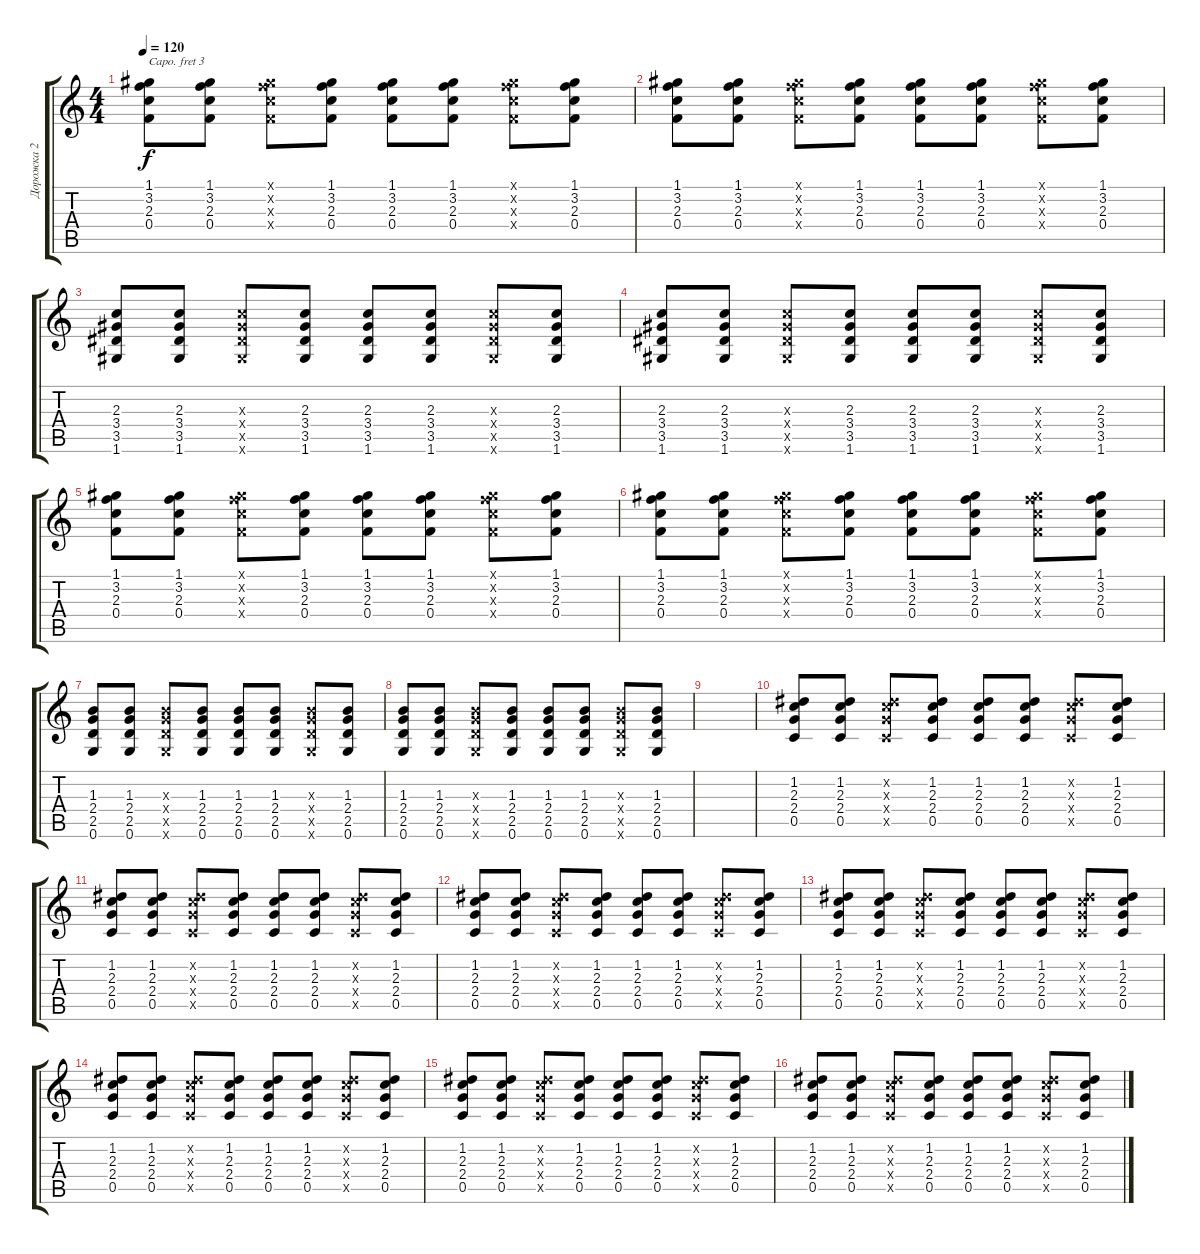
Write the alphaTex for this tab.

\track ("Дорожка 2" "Дорожка 2") {instrument acousticguitarsteel}
\staff {score tabs}
\capo 3
\tuning (E4 B3 G3 D3 A2 E2) {hide}
\ts (4 4)
\tempo 120
\clef g2
\ks c
(1.1 3.2 2.3 0.4).8{dy f} (1.1 3.2 2.3 0.4).8 (1.1{x} 3.2{x} 2.3{x} 0.4{x}).8 (1.1 3.2 2.3 0.4).8 (1.1 3.2 2.3 0.4).8 (1.1 3.2 2.3 0.4).8 (1.1{x} 3.2{x} 2.3{x} 0.4{x}).8 (1.1 3.2 2.3 0.4).8 |
(1.1 3.2 2.3 0.4).8 (1.1 3.2 2.3 0.4).8 (1.1{x} 3.2{x} 2.3{x} 0.4{x}).8 (1.1 3.2 2.3 0.4).8 (1.1 3.2 2.3 0.4).8 (1.1 3.2 2.3 0.4).8 (1.1{x} 3.2{x} 2.3{x} 0.4{x}).8 (1.1 3.2 2.3 0.4).8 |
(2.3 3.4 3.5 1.6).8 (2.3 3.4 3.5 1.6).8 (2.3{x} 3.4{x} 3.5{x} 1.6{x}).8 (2.3 3.4 3.5 1.6).8 (2.3 3.4 3.5 1.6).8 (2.3 3.4 3.5 1.6).8 (2.3{x} 3.4{x} 3.5{x} 1.6{x}).8 (2.3 3.4 3.5 1.6).8 |
(2.3 3.4 3.5 1.6).8 (2.3 3.4 3.5 1.6).8 (2.3{x} 3.4{x} 3.5{x} 1.6{x}).8 (2.3 3.4 3.5 1.6).8 (2.3 3.4 3.5 1.6).8 (2.3 3.4 3.5 1.6).8 (2.3{x} 3.4{x} 3.5{x} 1.6{x}).8 (2.3 3.4 3.5 1.6).8 |
(1.1 3.2 2.3 0.4).8 (1.1 3.2 2.3 0.4).8 (1.1{x} 3.2{x} 2.3{x} 0.4{x}).8 (1.1 3.2 2.3 0.4).8 (1.1 3.2 2.3 0.4).8 (1.1 3.2 2.3 0.4).8 (1.1{x} 3.2{x} 2.3{x} 0.4{x}).8 (1.1 3.2 2.3 0.4).8 |
(1.1 3.2 2.3 0.4).8 (1.1 3.2 2.3 0.4).8 (1.1{x} 3.2{x} 2.3{x} 0.4{x}).8 (1.1 3.2 2.3 0.4).8 (1.1 3.2 2.3 0.4).8 (1.1 3.2 2.3 0.4).8 (1.1{x} 3.2{x} 2.3{x} 0.4{x}).8 (1.1 3.2 2.3 0.4).8 |
(1.3 2.4 2.5 0.6).8 (1.3 2.4 2.5 0.6).8 (1.3{x} 2.4{x} 2.5{x} 0.6{x}).8 (1.3 2.4 2.5 0.6).8 (1.3 2.4 2.5 0.6).8 (1.3 2.4 2.5 0.6).8 (1.3{x} 2.4{x} 2.5{x} 0.6{x}).8 (1.3 2.4 2.5 0.6).8 |
(1.3 2.4 2.5 0.6).8 (1.3 2.4 2.5 0.6).8 (1.3{x} 2.4{x} 2.5{x} 0.6{x}).8 (1.3 2.4 2.5 0.6).8 (1.3 2.4 2.5 0.6).8 (1.3 2.4 2.5 0.6).8 (1.3{x} 2.4{x} 2.5{x} 0.6{x}).8 (1.3 2.4 2.5 0.6).8 |
|
(1.2 2.3 2.4 0.5).8 (1.2 2.3 2.4 0.5).8 (1.2{x} 2.3{x} 2.4{x} 0.5{x}).8 (1.2 2.3 2.4 0.5).8 (1.2 2.3 2.4 0.5).8 (1.2 2.3 2.4 0.5).8 (1.2{x} 2.3{x} 2.4{x} 0.5{x}).8 (1.2 2.3 2.4 0.5).8 |
(1.2 2.3 2.4 0.5).8 (1.2 2.3 2.4 0.5).8 (1.2{x} 2.3{x} 2.4{x} 0.5{x}).8 (1.2 2.3 2.4 0.5).8 (1.2 2.3 2.4 0.5).8 (1.2 2.3 2.4 0.5).8 (1.2{x} 2.3{x} 2.4{x} 0.5{x}).8 (1.2 2.3 2.4 0.5).8 |
(1.2 2.3 2.4 0.5).8 (1.2 2.3 2.4 0.5).8 (1.2{x} 2.3{x} 2.4{x} 0.5{x}).8 (1.2 2.3 2.4 0.5).8 (1.2 2.3 2.4 0.5).8 (1.2 2.3 2.4 0.5).8 (1.2{x} 2.3{x} 2.4{x} 0.5{x}).8 (1.2 2.3 2.4 0.5).8 |
(1.2 2.3 2.4 0.5).8 (1.2 2.3 2.4 0.5).8 (1.2{x} 2.3{x} 2.4{x} 0.5{x}).8 (1.2 2.3 2.4 0.5).8 (1.2 2.3 2.4 0.5).8 (1.2 2.3 2.4 0.5).8 (1.2{x} 2.3{x} 2.4{x} 0.5{x}).8 (1.2 2.3 2.4 0.5).8 |
(1.2 2.3 2.4 0.5).8 (1.2 2.3 2.4 0.5).8 (1.2{x} 2.3{x} 2.4{x} 0.5{x}).8 (1.2 2.3 2.4 0.5).8 (1.2 2.3 2.4 0.5).8 (1.2 2.3 2.4 0.5).8 (1.2{x} 2.3{x} 2.4{x} 0.5{x}).8 (1.2 2.3 2.4 0.5).8 |
(1.2 2.3 2.4 0.5).8 (1.2 2.3 2.4 0.5).8 (1.2{x} 2.3{x} 2.4{x} 0.5{x}).8 (1.2 2.3 2.4 0.5).8 (1.2 2.3 2.4 0.5).8 (1.2 2.3 2.4 0.5).8 (1.2{x} 2.3{x} 2.4{x} 0.5{x}).8 (1.2 2.3 2.4 0.5).8 |
(1.2 2.3 2.4 0.5).8 (1.2 2.3 2.4 0.5).8 (1.2{x} 2.3{x} 2.4{x} 0.5{x}).8 (1.2 2.3 2.4 0.5).8 (1.2 2.3 2.4 0.5).8 (1.2 2.3 2.4 0.5).8 (1.2{x} 2.3{x} 2.4{x} 0.5{x}).8 (1.2 2.3 2.4 0.5).8
